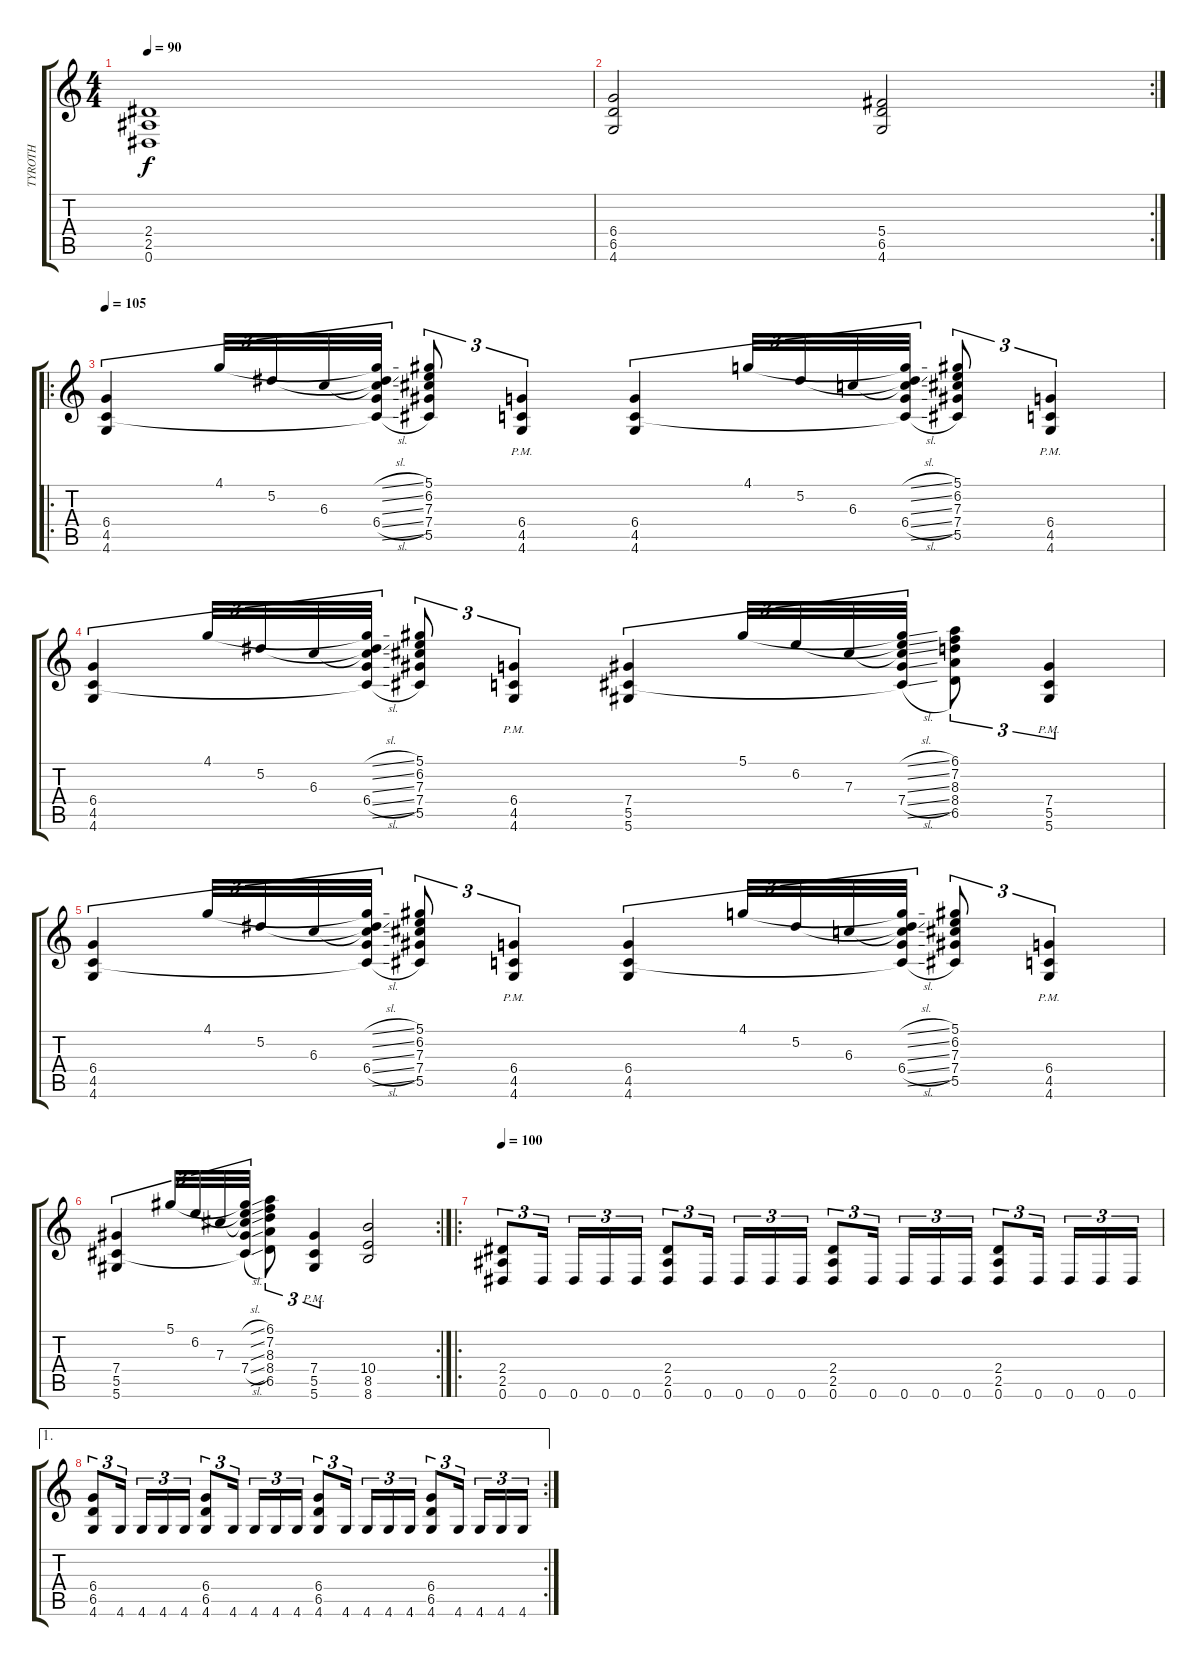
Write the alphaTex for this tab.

\track ("TYROTH" "TYROTH") {instrument distortionguitar}
\staff {score tabs}
\tuning (Eb4 Bb3 Gb3 Db3 Ab2 Eb2) {hide}
\ts (4 4)
\tempo 90
\clef g2
\ks c
(2.4 2.5 0.6).1{dy f} |
\rc 2
(6.4 6.5 4.6).2 (5.4 6.5 4.6).2 |
\ro
\tempo 105
(6.4 4.5 4.6).4{tu (3 2)} 4.1.32{tu (3 2)} 5.2.32{tu (3 2)} 6.3.32{tu (3 2)} (4.1{sl t} 5.2{sl t} 6.3{sl t} 6.4{sl} 4.5{sl t}).32{tu (3 2)} (5.1 6.2 7.3 7.4 5.5).8{tu (3 2)} (6.4{pm} 4.5{pm} 4.6{pm}).4{tu (3 2)} (6.4 4.5 4.6).4{tu (3 2)} 4.1.32{tu (3 2)} 5.2.32{tu (3 2)} 6.3.32{tu (3 2)} (4.1{sl t} 5.2{sl t} 6.3{sl t} 6.4{sl} 4.5{sl t}).32{tu (3 2)} (5.1 6.2 7.3 7.4 5.5).8{tu (3 2)} (6.4{pm} 4.5{pm} 4.6{pm}).4{tu (3 2)} |
(6.4 4.5 4.6).4{tu (3 2)} 4.1.32{tu (3 2)} 5.2.32{tu (3 2)} 6.3.32{tu (3 2)} (4.1{sl t} 5.2{sl t} 6.3{sl t} 6.4{sl} 4.5{sl t}).32{tu (3 2)} (5.1 6.2 7.3 7.4 5.5).8{tu (3 2)} (6.4{pm} 4.5{pm} 4.6{pm}).4{tu (3 2)} (7.4 5.5 5.6).4{tu (3 2)} 5.1.32{tu (3 2)} 6.2.32{tu (3 2)} 7.3.32{tu (3 2)} (5.1{sl t} 6.2{sl t} 7.3{sl t} 7.4{sl} 5.5{sl t}).32{tu (3 2)} (6.1 7.2 8.3 8.4 6.5).8{tu (3 2)} (7.4{pm} 5.5{pm} 5.6{pm}).4{tu (3 2)} |
(6.4 4.5 4.6).4{tu (3 2)} 4.1.32{tu (3 2)} 5.2.32{tu (3 2)} 6.3.32{tu (3 2)} (4.1{sl t} 5.2{sl t} 6.3{sl t} 6.4{sl} 4.5{sl t}).32{tu (3 2)} (5.1 6.2 7.3 7.4 5.5).8{tu (3 2)} (6.4{pm} 4.5{pm} 4.6{pm}).4{tu (3 2)} (6.4 4.5 4.6).4{tu (3 2)} 4.1.32{tu (3 2)} 5.2.32{tu (3 2)} 6.3.32{tu (3 2)} (4.1{sl t} 5.2{sl t} 6.3{sl t} 6.4{sl} 4.5{sl t}).32{tu (3 2)} (5.1 6.2 7.3 7.4 5.5).8{tu (3 2)} (6.4{pm} 4.5{pm} 4.6{pm}).4{tu (3 2)} |
\rc 2
(7.4 5.5 5.6).4{tu (3 2)} 5.1.32{tu (3 2)} 6.2.32{tu (3 2)} 7.3.32{tu (3 2)} (5.1{sl t} 6.2{sl t} 7.3{sl t} 7.4{sl} 5.5{sl t}).32{tu (3 2)} (6.1 7.2 8.3 8.4 6.5).8{tu (3 2)} (7.4{pm} 5.5{pm} 5.6{pm}).4{tu (3 2)} (10.4 8.5 8.6).2 |
\ro
\tempo 100
(2.4 2.5 0.6).8{tu (3 2)} 0.6.16{tu (3 2) beam splitsecondary} 0.6.16{tu (3 2)} 0.6.16{tu (3 2)} 0.6.16{tu (3 2)} (2.4 2.5 0.6).8{tu (3 2)} 0.6.16{tu (3 2) beam splitsecondary} 0.6.16{tu (3 2)} 0.6.16{tu (3 2)} 0.6.16{tu (3 2)} (2.4 2.5 0.6).8{tu (3 2)} 0.6.16{tu (3 2) beam splitsecondary} 0.6.16{tu (3 2)} 0.6.16{tu (3 2)} 0.6.16{tu (3 2)} (2.4 2.5 0.6).8{tu (3 2)} 0.6.16{tu (3 2) beam splitsecondary} 0.6.16{tu (3 2)} 0.6.16{tu (3 2)} 0.6.16{tu (3 2)} |
\ae 1
\rc 2
(6.4 6.5 4.6).8{tu (3 2)} 4.6.16{tu (3 2) beam splitsecondary} 4.6.16{tu (3 2)} 4.6.16{tu (3 2)} 4.6.16{tu (3 2)} (6.4 6.5 4.6).8{tu (3 2)} 4.6.16{tu (3 2) beam splitsecondary} 4.6.16{tu (3 2)} 4.6.16{tu (3 2)} 4.6.16{tu (3 2)} (6.4 6.5 4.6).8{tu (3 2)} 4.6.16{tu (3 2) beam splitsecondary} 4.6.16{tu (3 2)} 4.6.16{tu (3 2)} 4.6.16{tu (3 2)} (6.4 6.5 4.6).8{tu (3 2)} 4.6.16{tu (3 2) beam splitsecondary} 4.6.16{tu (3 2)} 4.6.16{tu (3 2)} 4.6.16{tu (3 2)}
